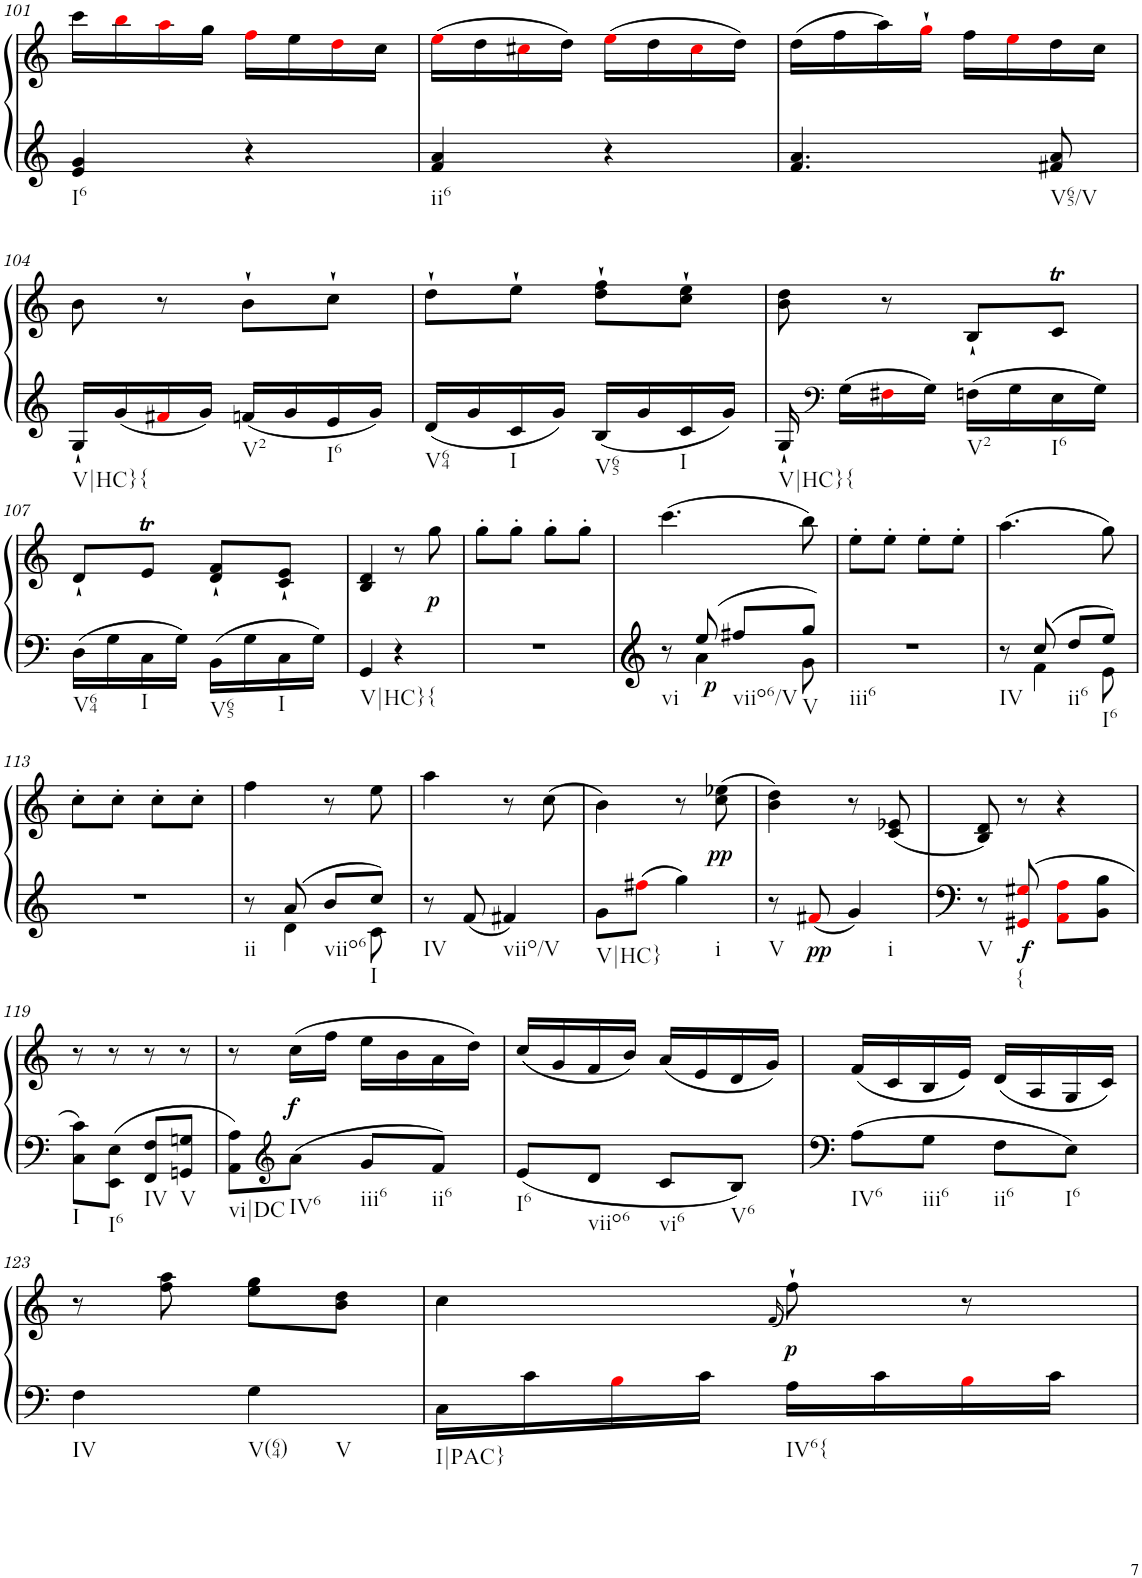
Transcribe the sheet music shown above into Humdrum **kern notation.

**kern	**kern	**dynam
*part1	*part1	*part1
*staff2	*staff1	*staff1/2
*I"Klavier linke Hand	*	*
!!LO:PB:g=z
*clefF4	*clefF4	*
*k[]	*k[]	*
*M2/4	*M2/4	*
=101	=101	=101
!LO:TX:b:t=I6	!	!
4e/ 4g/	16ccc\LL	.
.	16bbi\	.
.	16aai\	.
.	16gg\JJ	.
4r	16ffi\LL	.
.	16ee\	.
.	16ddi\	.
.	16cc\JJ	.
=102	=102	=102
!LO:TX:b:t=ii6	!	!
4f/ 4a/	(16eei\LL	.
.	16dd\	.
.	16cc#Xi\	.
.	16dd\JJ)	.
4r	(16eei\LL	.
.	16dd\	.
.	16cc#i\	.
.	16dd\JJ)	.
=103	=103	=103
4.f/ 4.a/	(16dd\LL	.
.	16ff\	.
.	16aa\)	.
.	16gg`i\JJ	.
.	16ff\LL	.
.	16eei\	.
!LO:TX:b:t=V65/V	!	!
8f#X/ 8a/	16dd\	.
.	16cc\JJ	.
!!LO:LB:g=z
=104	=104	=104
!LO:TX:b:t=V|HC}{	!	!
16G`/LL	8b\	.
16g/	.	.
16f#Xi/	8r	.
16g/JJ	.	.
!LO:TX:b:t=V2	!	!
16fn/LL	8b`\L	.
16g/	.	.
!LO:TX:b:t=I6	!	!
16e/	8cc`\J	.
16g/JJ	.	.
=105	=105	=105
!LO:TX:b:t=V64	!	!
16d/LL	8dd`\L	.
16g/	.	.
!LO:TX:b:t=I	!	!
16c/	8ee`\J	.
16g/JJ	.	.
!LO:TX:b:t=V65	!	!
16B/LL	8dd\` 8ff\`L	.
16g/	.	.
!LO:TX:b:t=I	!	!
16c/	8cc\` 8ee\`J	.
16g/JJ	.	.
=106	=106	=106
!LO:TX:b:t=V|HC}{	!	!
16G`/	8b\ 8dd\	.
*clefF4	*	*
16G\LL	.	.
16F#Xi\	8r	.
16G\JJ	.	.
!LO:TX:b:t=V2	!	!
16Fn\LL	8B`/L	.
16G\	.	.
!LO:TX:b:t=I6	!	!
16E\	8cT/J	.
16G\JJ	.	.
!!LO:LB:g=z
=107	=107	=107
!LO:TX:b:t=V64	!	!
16D\LL	8d`/L	.
16G\	.	.
!LO:TX:b:t=I	!	!
16C\	8et/J	.
16G\JJ	.	.
!LO:TX:b:t=V65	!	!
16BB\LL	8d/` 8f/`L	.
16G\	.	.
!LO:TX:b:t=I	!	!
16C\	8c/` 8e/`J	.
16G\JJ	.	.
=108	=108	=108
!LO:TX:b:t=V|HC}	!	!
4GG/	4B/ 4d/	.
!LO:TX:b:t={	!	!
4r	8r	.
!	!	!LO:DY:b
.	8gg\	p
=109	=109	=109
2r	8gg'\L	.
.	8gg'\J	.
.	8gg'\L	.
.	8gg'\J	.
=110	=110	=110
*^	*	*
!LO:TX:b:t=vi	!	!	!
8r	8ryy	(4.ccc\	.
!	!	!	!LO:DY:b=2
8ee/	4a\	.	p
!LO:TX:b:t=viio6/V	!	!	!
8ff#X/L	.	.	.
!LO:TX:b:t=V	!	!	!
8gg/J	8g\	8bb\)	.
=111	=111	=111	=111
!LO:TX:b:t=iii6	!	!	!
*v	*v	*	*
2r	8ee'\L	.
.	8ee'\J	.
.	8ee'\L	.
.	8ee'\J	.
=112	=112	=112
*^	*	*
!LO:TX:b:t=IV	!	!	!
8r	8ryy	(4.aa\	.
8cc/	4f\	.	.
!LO:TX:b:t=ii6	!	!	!
8dd/L	.	.	.
!LO:TX:b:t=I6	!	!	!
8ee/J	8e\	8gg\)	.
*v	*v	*	*
!!LO:LB:g=z
=113	=113	=113
2r	8cc'\L	.
.	8cc'\J	.
.	8cc'\L	.
.	8cc'\J	.
=114	=114	=114
*^	*	*
!LO:TX:b:t=ii	!	!	!
8r	8ryy	4ff\	.
8a/	4d\	.	.
!LO:TX:b:t=viio6	!	!	!
8b/L	.	8r	.
!LO:TX:b:t=I	!	!	!
8cc/J	8c\	8ee\	.
=115	=115	=115	=115
!LO:TX:b:t=IV	!	!	!
*v	*v	*	*
8r	4aa\	.
8f/	.	.
!LO:TX:b:t=viio/V	!	!
4f#X/	8r	.
.	(8cc\	.
=116	=116	=116
!LO:TX:b:t=V|HC}	!	!
8g\L	4b\)	.
8ff#Xi\J	.	.
!LO:TX:b:t=i	!	!
4gg\	8r	.
!	!	!LO:DY:b
.	(8cc\ 8ee-X\	pp
=117	=117	=117
!LO:TX:b:t=V	!	!
8r	4b\ 4dd\)	.
!	!	!LO:DY:b=2
8f#Xi/	.	pp
!LO:TX:b:t=i	!	!
4g/	8r	.
.	(8c/ 8e-X/	.
=118	=118	=118
!LO:TX:b:t=V	!	!
8r	8B/ 8d/)	.
!LO:TX:b:t={	!	!
!	!	!LO:DY:b=2
8GG#Xi/ 8G#Xi/	8r	f
8AAi\ 8Ai\L	4r	.
8BB\ 8B\J	.	.
!!LO:LB:g=z
=119	=119	=119
!LO:TX:b:t=I	!	!
8C\ 8c\L	8r	.
!LO:TX:b:t=I6	!	!
8EE\ 8E\J	8r	.
!LO:TX:b:t=IV	!	!
8FF/ 8F/L	8r	.
!LO:TX:b:t=V	!	!
8GGn/ 8Gn/J	8r	.
=120	=120	=120
!LO:TX:b:t=vi|DC	!	!
8AA\ 8A\L	8r	.
*clefG2	*	*
!LO:TX:b:t=IV6	!	!
!	!	!LO:DY:b
8a\J	(16cc\LL	f
.	16ff\JJ	.
!LO:TX:b:t=iii6	!	!
8g/L	16ee\LL	.
.	16b\	.
!LO:TX:b:t=ii6	!	!
8f/J	16a\	.
.	16dd\JJ)	.
=121	=121	=121
!LO:TX:b:t=I6	!	!
8e/L	(16cc/LL	.
.	16g/	.
!LO:TX:b:t=viio6	!	!
8d/J	16f/	.
.	16b/JJ)	.
!LO:TX:b:t=vi6	!	!
8c/L	(16a/LL	.
.	16e/	.
!LO:TX:b:t=V6	!	!
8B/J	16d/	.
.	16g/JJ)	.
=122	=122	=122
!LO:TX:b:t=IV6	!	!
8A\L	(16f/LL	.
.	16c/	.
!LO:TX:b:t=iii6	!	!
8G\J	16B/	.
.	16e/JJ)	.
!LO:TX:b:t=ii6	!	!
8F\L	(16d/LL	.
.	16A/	.
!LO:TX:b:t=I6	!	!
8E\J	16G/	.
.	16c/JJ)	.
!!LO:LB:g=z
=123	=123	=123
!LO:TX:b:t=IV	!	!
4F\	8r	.
.	8ff\ 8aa\	.
!LO:TX:b:t=V(64)	!	!
!LO:TX:b:t=V	!	!
4G\	8ee\ 8gg\L	.
.	8b\ 8dd\J	.
=124	=124	=124
!LO:TX:b:t=I|PAC}	!	!
16C\LL	4cc\	.
16c\	.	.
16Bi\	.	.
16c\JJ	.	.
.	(16qf/	.
!LO:TX:b:t=IV6{	!	!
!	!	!LO:DY:b
16A\LL	8ff`\)	p
16c\	.	.
16Bi\	8r	.
16c\JJ	.	.
=	=	=
*-	*-	*-
